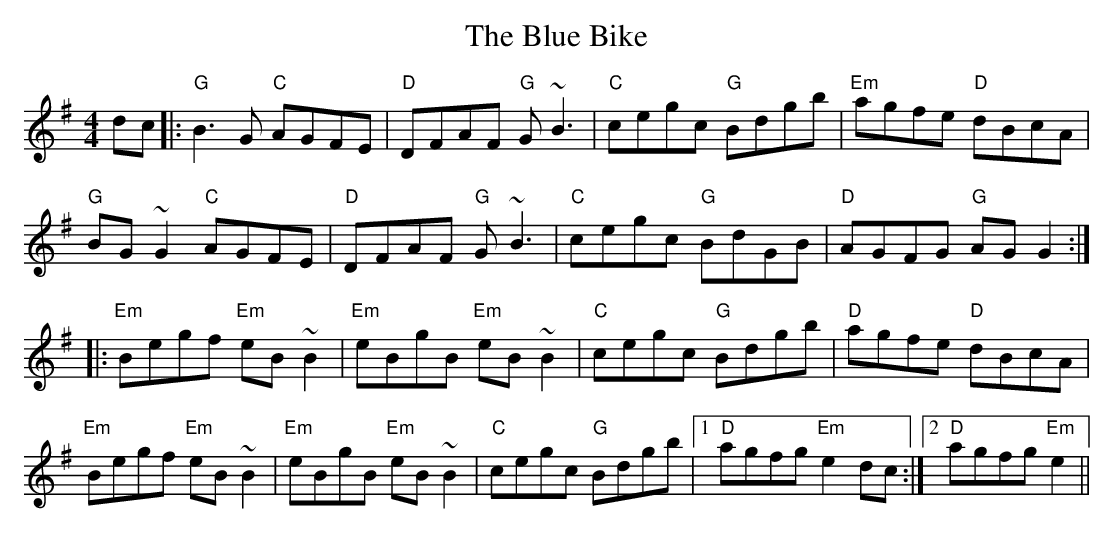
X:1
T: The Blue Bike
M: 4/4
L: 1/8
K: Gmaj
dc|:"G" B3G "C" AGFE|"D" DFAF "G" G~B3|"C" cegc "G" Bdgb|"Em" agfe "D" dBcA|
"G" BG~G2 "C" AGFE|"D" DFAF "G" G~B3|"C" cegc "G" BdGB|"D" AGFG "G" AGG2:|
|:"Em" Begf "Em" eB~B2|"Em" eBgB "Em" eB~B2|"C" cegc "G" Bdgb|"D" agfe "D" dBcA|
"Em" Begf "Em" eB~B2|"Em" eBgB "Em" eB~B2|"C" cegc "G" Bdgb|1 "D" agfg "Em" e2dc:|2 "D" agfg "Em" e2||
